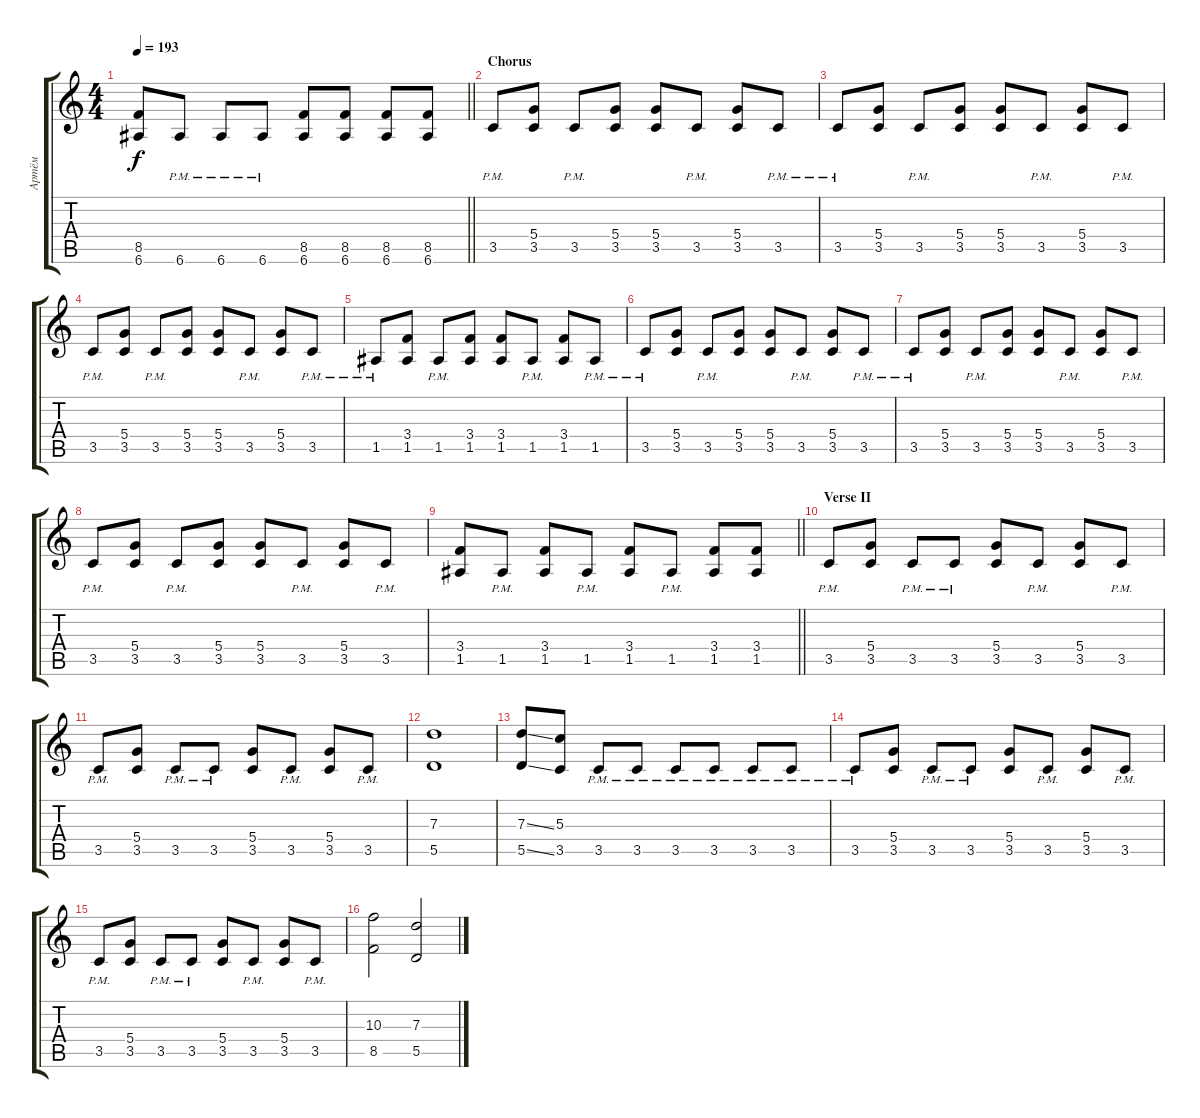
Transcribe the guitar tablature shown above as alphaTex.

\track ("Артём" "Артём") {instrument overdrivenguitar}
\staff {score tabs}
\tuning (E4 B3 G3 D3 A2 E2) {hide}
\ts (4 4)
\tempo 193
\clef g2
\barLineRight lightlight
\ks c
(8.5{t} 6.6{t}).8{dy f} 6.6{pm}.8 6.6{pm}.8 6.6{pm}.8 (8.5 6.6).8 (8.5 6.6).8 (8.5 6.6).8 (8.5 6.6).8 |
\section ("" "Chorus")
3.5{pm}.8 (5.4 3.5).8 3.5{pm}.8 (5.4 3.5).8 (5.4 3.5).8 3.5{pm}.8 (5.4 3.5).8 3.5{pm}.8 |
3.5{pm}.8 (5.4 3.5).8 3.5{pm}.8 (5.4 3.5).8 (5.4 3.5).8 3.5{pm}.8 (5.4 3.5).8 3.5{pm}.8 |
3.5{pm}.8 (5.4 3.5).8 3.5{pm}.8 (5.4 3.5).8 (5.4 3.5).8 3.5{pm}.8 (5.4 3.5).8 3.5{pm}.8 |
1.5{pm}.8 (3.4 1.5).8 1.5{pm}.8 (3.4 1.5).8 (3.4 1.5).8 1.5{pm}.8 (3.4 1.5).8 1.5{pm}.8 |
3.5{pm}.8 (5.4 3.5).8 3.5{pm}.8 (5.4 3.5).8 (5.4 3.5).8 3.5{pm}.8 (5.4 3.5).8 3.5{pm}.8 |
3.5{pm}.8 (5.4 3.5).8 3.5{pm}.8 (5.4 3.5).8 (5.4 3.5).8 3.5{pm}.8 (5.4 3.5).8 3.5{pm}.8 |
3.5{pm}.8 (5.4 3.5).8 3.5{pm}.8 (5.4 3.5).8 (5.4 3.5).8 3.5{pm}.8 (5.4 3.5).8 3.5{pm}.8 |
\barLineRight lightlight
(3.4 1.5).8 1.5{pm}.8 (3.4 1.5).8 1.5{pm}.8 (3.4 1.5).8 1.5{pm}.8 (3.4 1.5).8 (3.4 1.5).8 |
\section ("" "Verse II")
3.5{pm}.8 (5.4 3.5).8 3.5{pm}.8 3.5{pm}.8 (5.4 3.5).8 3.5{pm}.8 (5.4 3.5).8 3.5{pm}.8 |
3.5{pm}.8 (5.4 3.5).8 3.5{pm}.8 3.5{pm}.8 (5.4 3.5).8 3.5{pm}.8 (5.4 3.5).8 3.5{pm}.8 |
(7.3 5.5).1 |
(7.3{ss} 5.5{ss}).8 (5.3 3.5).8 3.5{pm}.8 3.5{pm}.8 3.5{pm}.8 3.5{pm}.8 3.5{pm}.8 3.5{pm}.8 |
3.5{pm}.8 (5.4 3.5).8 3.5{pm}.8 3.5{pm}.8 (5.4 3.5).8 3.5{pm}.8 (5.4 3.5).8 3.5{pm}.8 |
3.5{pm}.8 (5.4 3.5).8 3.5{pm}.8 3.5{pm}.8 (5.4 3.5).8 3.5{pm}.8 (5.4 3.5).8 3.5{pm}.8 |
(10.3 8.5).2 (7.3 5.5).2
